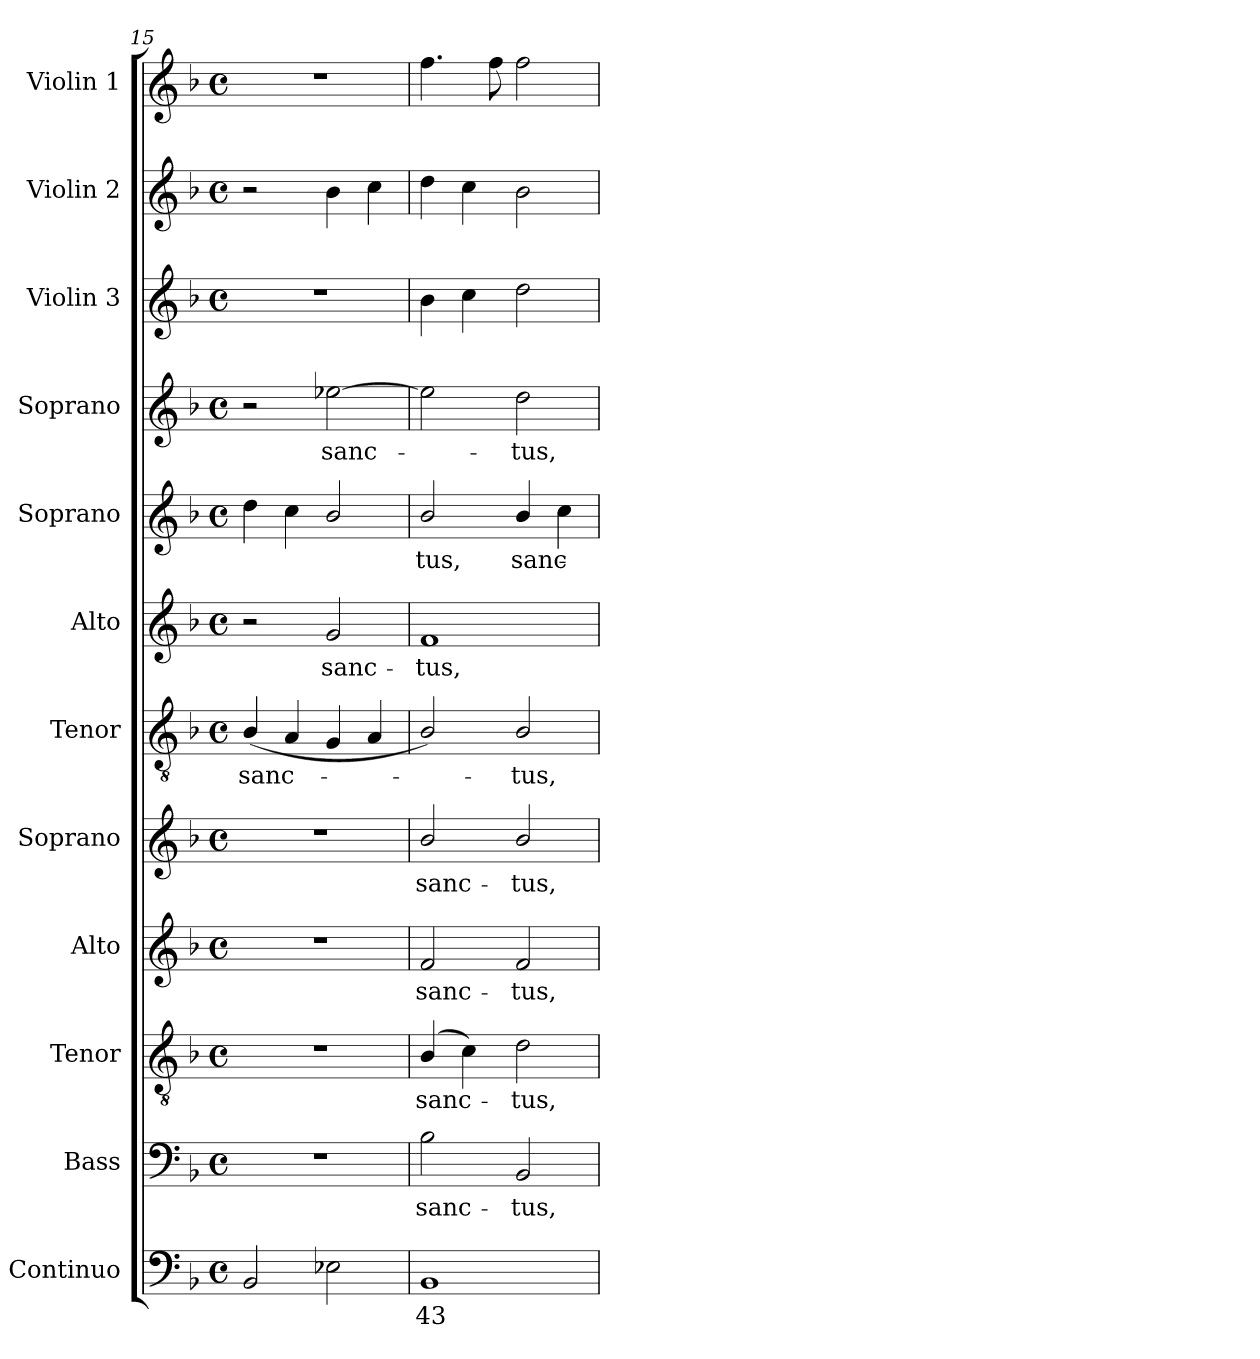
**kern	**text	**kern	**text	**kern	**text	**kern	**text	**kern	**text	**kern	**text	**kern	**text	**kern	**text	**kern	**text	**kern	**kern	**kern
*part12	*part12	*part11	*part11	*part10	*part10	*part9	*part9	*part8	*part8	*part7	*part7	*part6	*part6	*part5	*part5	*part4	*part4	*part3	*part2	*part1
*staff12	*staff12	*staff11	*staff11	*staff10	*staff10	*staff9	*staff9	*staff8	*staff8	*staff7	*staff7	*staff6	*staff6	*staff5	*staff5	*staff4	*staff4	*staff3	*staff2	*staff1
*I"Continuo	*	*I"Bass	*	*I"Tenor	*	*I"Alto	*	*I"Soprano	*	*I"Tenor	*	*I"Alto	*	*I"Soprano	*	*I"Soprano	*	*I"Violin 3	*I"Violin 2	*I"Violin 1
*I'Cont.	*	*I'B.	*	*I'T.	*	*I'A.	*	*I'S.	*	*I'T.	*	*I'A.	*	*I'S.	*	*I'S.	*	*I'Vln. 3	*I'Vln. 2	*I'Vln. 1
*clefF4	*	*clefF4	*	*clefGv2	*	*clefG2	*	*clefG2	*	*clefGv2	*	*clefG2	*	*clefG2	*	*clefG2	*	*clefG2	*clefG2	*clefG2
*	*	*	*	*ITrd7c12	*	*	*	*	*	*ITrd7c12	*	*	*	*	*	*	*	*	*	*
*k[b-]	*	*k[b-]	*	*k[b-]	*	*k[b-]	*	*k[b-]	*	*k[b-]	*	*k[b-]	*	*k[b-]	*	*k[b-]	*	*k[b-]	*k[b-]	*k[b-]
*F:	*	*F:	*	*F:	*	*F:	*	*F:	*	*F:	*	*F:	*	*F:	*	*F:	*	*F:	*F:	*F:
*M4/4	*	*M4/4	*	*M4/4	*	*M4/4	*	*M4/4	*	*M4/4	*	*M4/4	*	*M4/4	*	*M4/4	*	*M4/4	*M4/4	*M4/4
*met(c)	*	*met(c)	*	*met(c)	*	*met(c)	*	*met(c)	*	*met(c)	*	*met(c)	*	*met(c)	*	*met(c)	*	*met(c)	*met(c)	*met(c)
=15	=15	=15	=15	=15	=15	=15	=15	=15	=15	=15	=15	=15	=15	=15	=15	=15	=15	=15	=15	=15
!	!	!	!	!	!	!	!	!	!	!	!LO:LY:b:color=#000000	!	!	!	!	!	!	!	!	!
2BB-i/	.	1r	.	1r	.	1r	.	1r	.	(4BB-i/	sanc-	2r	.	4ddi\	.	2r	.	1r	2r	1r
.	.	.	.	.	.	.	.	.	.	4AAi/	.	.	.	4cci\	.	.	.	.	.	.
!	!	!	!	!	!	!	!	!	!	!	!	!	!LO:LY:b:color=#000000	!	!	!	!	!	!	!
!	!	!	!	!	!	!	!	!	!	!	!	!	!	!	!	!	!LO:LY:b:color=#000000	!	!	!
2E-Xi\	.	.	.	.	.	.	.	.	.	4GGi/	.	2gi/	sanc-	2b-i/	.	[>2ee-Xi\	sanc-	.	4b-i\	.
.	.	.	.	.	.	.	.	.	.	4AAi/	.	.	.	.	.	.	.	.	4cci\	.
=16	=16	=16	=16	=16	=16	=16	=16	=16	=16	=16	=16	=16	=16	=16	=16	=16	=16	=16	=16	=16
!	!LO:LY:b:color=#000000	!	!	!	!	!	!	!	!	!	!	!	!	!	!	!	!	!	!	!
!	!	!	!LO:LY:b:color=#000000	!	!	!	!	!	!	!	!	!	!	!	!	!	!	!	!	!
!	!	!	!	!	!LO:LY:b:color=#000000	!	!	!	!	!	!	!	!	!	!	!	!	!	!	!
!	!	!	!	!	!	!	!LO:LY:b:color=#000000	!	!	!	!	!	!	!	!	!	!	!	!	!
!	!	!	!	!	!	!	!	!	!LO:LY:b:color=#000000	!	!	!	!	!	!	!	!	!	!	!
!	!	!	!	!	!	!	!	!	!	!	!	!	!LO:LY:b:color=#000000	!	!	!	!	!	!	!
!	!	!	!	!	!	!	!	!	!	!	!	!	!	!	!LO:LY:b:color=#000000	!	!	!	!	!
1BB-i	43	2B-i\	sanc-	(4BB-i/	sanc-	2fi/	sanc-	2b-i/	sanc-	2BB-i/)	.	1fi	-tus,	2b-i/	-tus,	2ee-i\]	.	4b-i\	4ddi\	4.ffi\
.	.	.	.	4Ci\)	.	.	.	.	.	.	.	.	.	.	.	.	.	4cci\	4cci\	.
.	.	.	.	.	.	.	.	.	.	.	.	.	.	.	.	.	.	.	.	8ffi\
!	!	!	!LO:LY:b:color=#000000	!	!	!	!	!	!	!	!	!	!	!	!	!	!	!	!	!
!	!	!	!	!	!LO:LY:b:color=#000000	!	!	!	!	!	!	!	!	!	!	!	!	!	!	!
!	!	!	!	!	!	!	!LO:LY:b:color=#000000	!	!	!	!	!	!	!	!	!	!	!	!	!
!	!	!	!	!	!	!	!	!	!LO:LY:b:color=#000000	!	!	!	!	!	!	!	!	!	!	!
!	!	!	!	!	!	!	!	!	!	!	!LO:LY:b:color=#000000	!	!	!	!	!	!	!	!	!
!	!	!	!	!	!	!	!	!	!	!	!	!	!	!	!LO:LY:b:color=#000000	!	!	!	!	!
!	!	!	!	!	!	!	!	!	!	!	!	!	!	!	!	!	!LO:LY:b:color=#000000	!	!	!
.	.	2BB-i/	-tus,	2Di\	-tus,	2fi/	-tus,	2b-i/	-tus,	2BB-i/	-tus,	.	.	4b-i/	sanc-	2ddi\	-tus,	2ddi\	2b-i\	2ffi\
.	.	.	.	.	.	.	.	.	.	.	.	.	.	4cci\	.	.	.	.	.	.
=	=	=	=	=	=	=	=	=	=	=	=	=	=	=	=	=	=	=	=	=
*-	*-	*-	*-	*-	*-	*-	*-	*-	*-	*-	*-	*-	*-	*-	*-	*-	*-	*-	*-	*-
